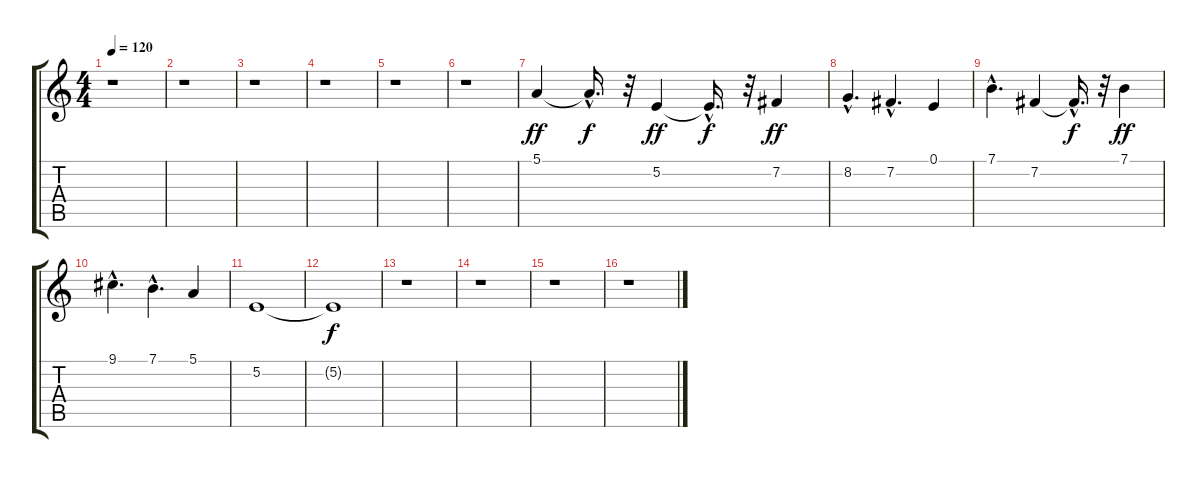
\track "" {instrument stringensemble1}
\staff {score tabs}
\tuning (E4 B3 G3 D3 A2 E2) {hide}
\ts (4 4)
\tempo 120
\clef g2
\ks c
r.1{dy f} |
r.1 |
r.1 |
r.1 |
r.1 |
r.1 |
5.1.4{dy ff} 5.1{hac t}.16{d dy f} r.32 5.2.4{dy ff} 5.2{hac t}.16{d dy f} r.32 7.2.4{dy ff} |
8.2{hac}.4{d} 7.2{hac}.4{d} 0.1.4 |
7.1{hac}.4{d} 7.2.4 7.2{hac t}.16{d dy f} r.32 7.1.4{dy ff} |
9.1{hac}.4{d} 7.1{hac}.4{d} 5.1.4 |
5.2.1 |
5.2{t}.1{dy f} |
r.1 |
r.1 |
r.1 |
r.1
